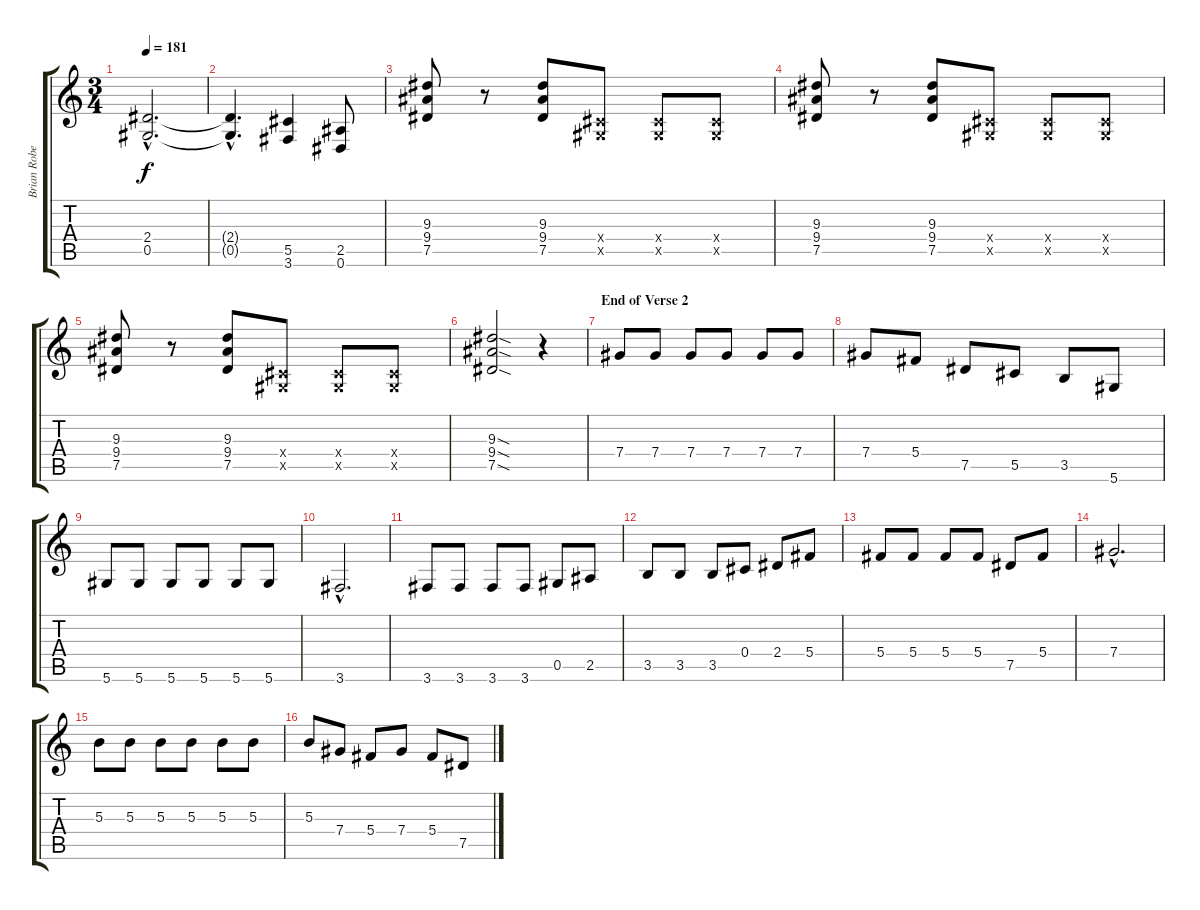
\track ("Brian Robertson" "Brian Robe") {instrument overdrivenguitar}
\staff {score tabs}
\tuning (Eb4 Bb3 Gb3 Db3 Ab2 Eb2) {hide}
\ts (3 4)
\tempo 181
\clef g2
\ks c
(2.4{hac} 0.5{hac}).2{d dy f} |
(2.4{hac t} 0.5{hac t}).4{d} (5.5 3.6).4 (2.5 0.6).8 |
(9.3 9.4 7.5).8 r.8 (9.3 9.4 7.5).8 (0.4{x} 0.5{x}).8 (0.4{x} 0.5{x}).8 (0.4{x} 0.5{x}).8 |
(9.3 9.4 7.5).8 r.8 (9.3 9.4 7.5).8 (0.4{x} 0.5{x}).8 (0.4{x} 0.5{x}).8 (0.4{x} 0.5{x}).8 |
(9.3 9.4 7.5).8 r.8 (9.3 9.4 7.5).8 (0.4{x} 0.5{x}).8 (0.4{x} 0.5{x}).8 (0.4{x} 0.5{x}).8 |
(9.3{sod} 9.4{sod} 7.5{sod}).2 r.4 |
\section ("" "End of Verse 2")
7.4.8 7.4.8 7.4.8 7.4.8 7.4.8 7.4.8 |
7.4.8 5.4.8 7.5.8 5.5.8 3.5.8 5.6.8 |
5.6.8 5.6.8 5.6.8 5.6.8 5.6.8 5.6.8 |
3.6{hac}.2{d} |
3.6.8 3.6.8 3.6.8 3.6.8 0.5.8 2.5.8 |
3.5.8 3.5.8 3.5.8 0.4.8 2.4.8 5.4.8 |
5.4.8 5.4.8 5.4.8 5.4.8 7.5.8 5.4.8 |
7.4{hac}.2{d} |
5.3.8 5.3.8 5.3.8 5.3.8 5.3.8 5.3.8 |
5.3.8 7.4.8 5.4.8 7.4.8 5.4.8 7.5.8
